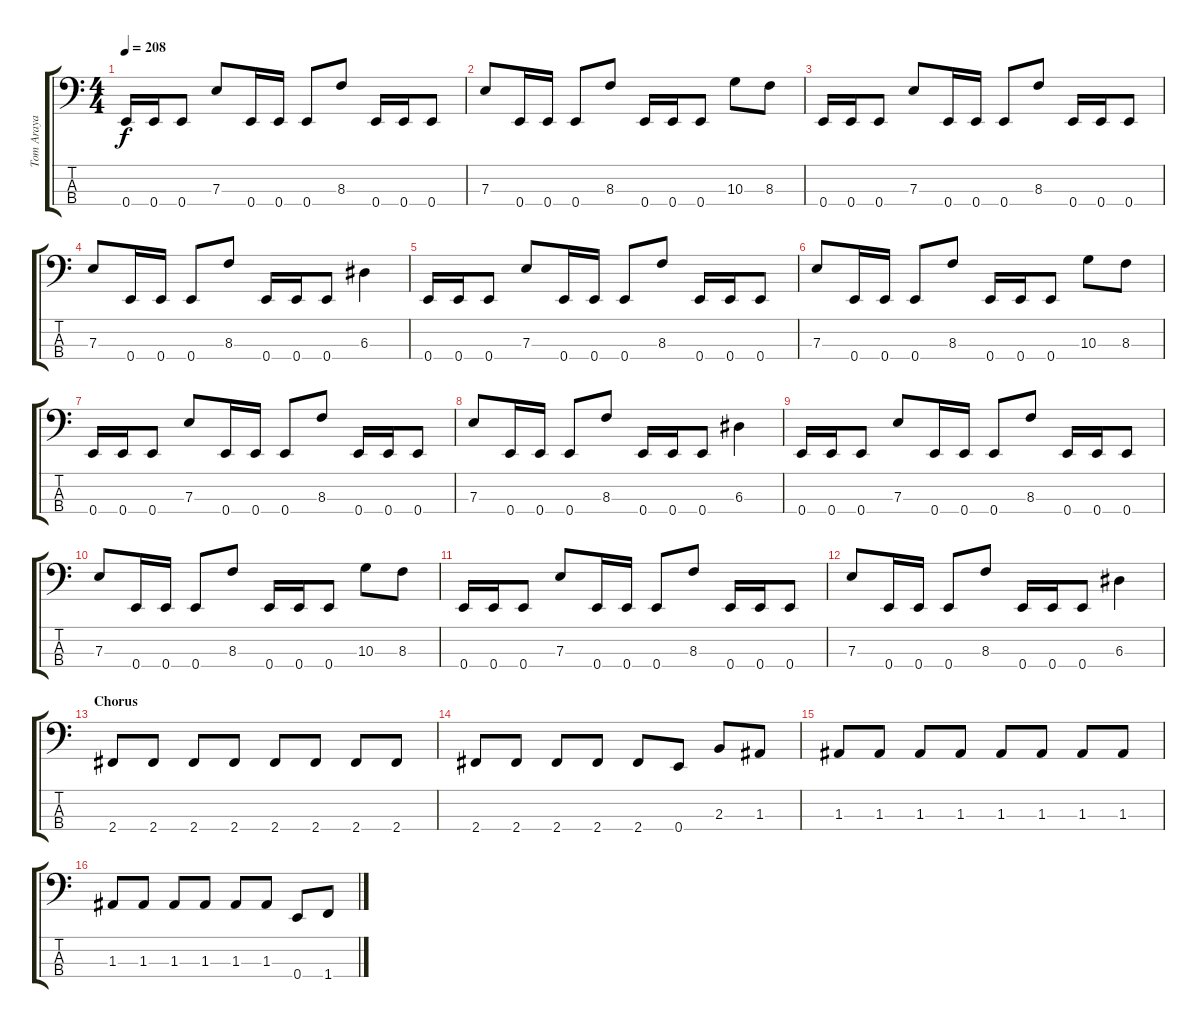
\track ("Tom Araya" "Tom Araya") {instrument electricbasspick}
\staff {score tabs}
\tuning (G2 D2 A1 E1) {hide}
\ts (4 4)
\tempo 208
\clef f4
\ks c
0.4.16{dy f} 0.4.16 0.4.8 7.3.8 0.4.16 0.4.16 0.4.8 8.3.8 0.4.16 0.4.16 0.4.8 |
7.3.8 0.4.16 0.4.16 0.4.8 8.3.8 0.4.16 0.4.16 0.4.8 10.3.8 8.3.8 |
0.4.16 0.4.16 0.4.8 7.3.8 0.4.16 0.4.16 0.4.8 8.3.8 0.4.16 0.4.16 0.4.8 |
7.3.8 0.4.16 0.4.16 0.4.8 8.3.8 0.4.16 0.4.16 0.4.8 6.3.4 |
0.4.16 0.4.16 0.4.8 7.3.8 0.4.16 0.4.16 0.4.8 8.3.8 0.4.16 0.4.16 0.4.8 |
7.3.8 0.4.16 0.4.16 0.4.8 8.3.8 0.4.16 0.4.16 0.4.8 10.3.8 8.3.8 |
0.4.16 0.4.16 0.4.8 7.3.8 0.4.16 0.4.16 0.4.8 8.3.8 0.4.16 0.4.16 0.4.8 |
7.3.8 0.4.16 0.4.16 0.4.8 8.3.8 0.4.16 0.4.16 0.4.8 6.3.4 |
0.4.16 0.4.16 0.4.8 7.3.8 0.4.16 0.4.16 0.4.8 8.3.8 0.4.16 0.4.16 0.4.8 |
7.3.8 0.4.16 0.4.16 0.4.8 8.3.8 0.4.16 0.4.16 0.4.8 10.3.8 8.3.8 |
0.4.16 0.4.16 0.4.8 7.3.8 0.4.16 0.4.16 0.4.8 8.3.8 0.4.16 0.4.16 0.4.8 |
7.3.8 0.4.16 0.4.16 0.4.8 8.3.8 0.4.16 0.4.16 0.4.8 6.3.4 |
\section ("" "Chorus")
2.4.8 2.4.8 2.4.8 2.4.8 2.4.8 2.4.8 2.4.8 2.4.8 |
2.4.8 2.4.8 2.4.8 2.4.8 2.4.8 0.4.8 2.3.8 1.3.8 |
1.3.8 1.3.8 1.3.8 1.3.8 1.3.8 1.3.8 1.3.8 1.3.8 |
1.3.8 1.3.8 1.3.8 1.3.8 1.3.8 1.3.8 0.4.8 1.4.8
